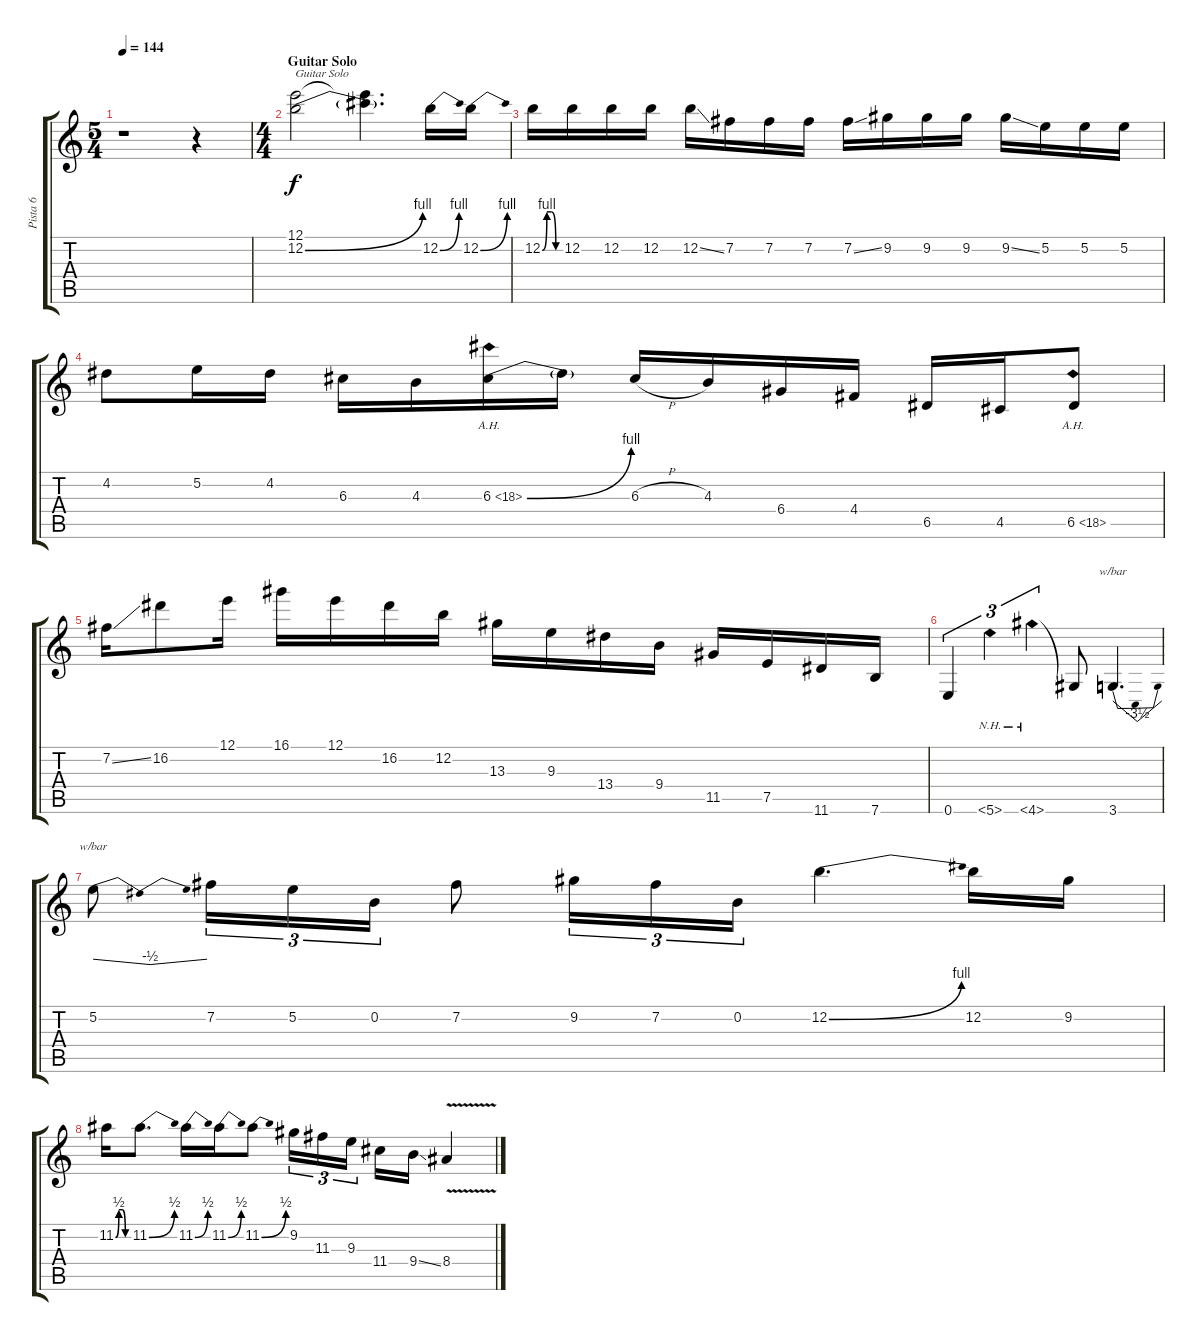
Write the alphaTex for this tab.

\track ("Pista 6" "Pista 6") {instrument distortionguitar}
\staff {score tabs}
\tuning (E4 B3 G3 D3 A2 E2) {hide}
\ts (5 4)
\tempo 144
\clef g2
\ks c
r.1{dy f} r.4 |
\ts (4 4)
\section ("" "Guitar Solo")
(12.1 12.2{be (bend 0 0 60 4)}).2{txt "Guitar Solo"} (12.1{t} 12.2{t}).4{d} 12.2{be (bend 0 0 60 4)}.16 12.2{be (bend 0 0 60 4)}.16 |
12.2{be (custom 0 0 15 4 30 4 45 0 60 0)}.16 12.2.16 12.2.16 12.2.16 12.2{ss}.16 7.2.16 7.2.16 7.2.16 7.2{ss}.16 9.2.16 9.2.16 9.2.16 9.2{ss}.16 5.2.16 5.2.16 5.2.16 |
4.2.8 5.2.16 4.2.16 6.3.16 4.3.16 6.3{be (bend 0 0 60 4) ah 12}.16 6.3{t}.16 6.3{h}.16 4.3.16 6.4.16 4.4.16 6.5.16 4.5.16 6.5{ah 12}.8 |
7.2{ss}.16 16.2.8 12.1.16 16.1.16 12.1.16 16.2.16 12.2.16 13.3.16 9.3.16 13.4.16 9.4.16 11.5.16 7.5.16 11.6.16 7.6.16 |
0.6.4{tu (3 2)} 5.6{nh}.4{tu (3 2)} 4.6{nh}.4{tu (3 2)} 4.6{t}.8 3.6.4{d tbe (dip default 0 0 30 -14 60 0)} |
5.2.8{tbe (dip default 0 0 30 -2 60 0)} 7.2.16{tu (3 2)} 5.2.16{tu (3 2)} 0.2.16{tu (3 2)} 7.2.8 9.2.16{tu (3 2)} 7.2.16{tu (3 2)} 0.2.16{tu (3 2)} 12.2{be (bend 0 0 60 4)}.4{d} 12.2.16 9.2.16 |
11.2{be (custom 0 0 15 2 30 2 45 0 60 0)}.16 11.2{be (bend 0 0 60 2)}.8{d} 11.2{be (bend 0 0 60 2)}.16 11.2{be (bend 0 0 60 2)}.16 11.2{be (bend 0 0 60 2)}.8 9.2.16{tu (3 2)} 11.3.16{tu (3 2)} 9.3.16{tu (3 2) beam splitsecondary} 11.4.16 9.4{ss}.16 8.4{v}.4
